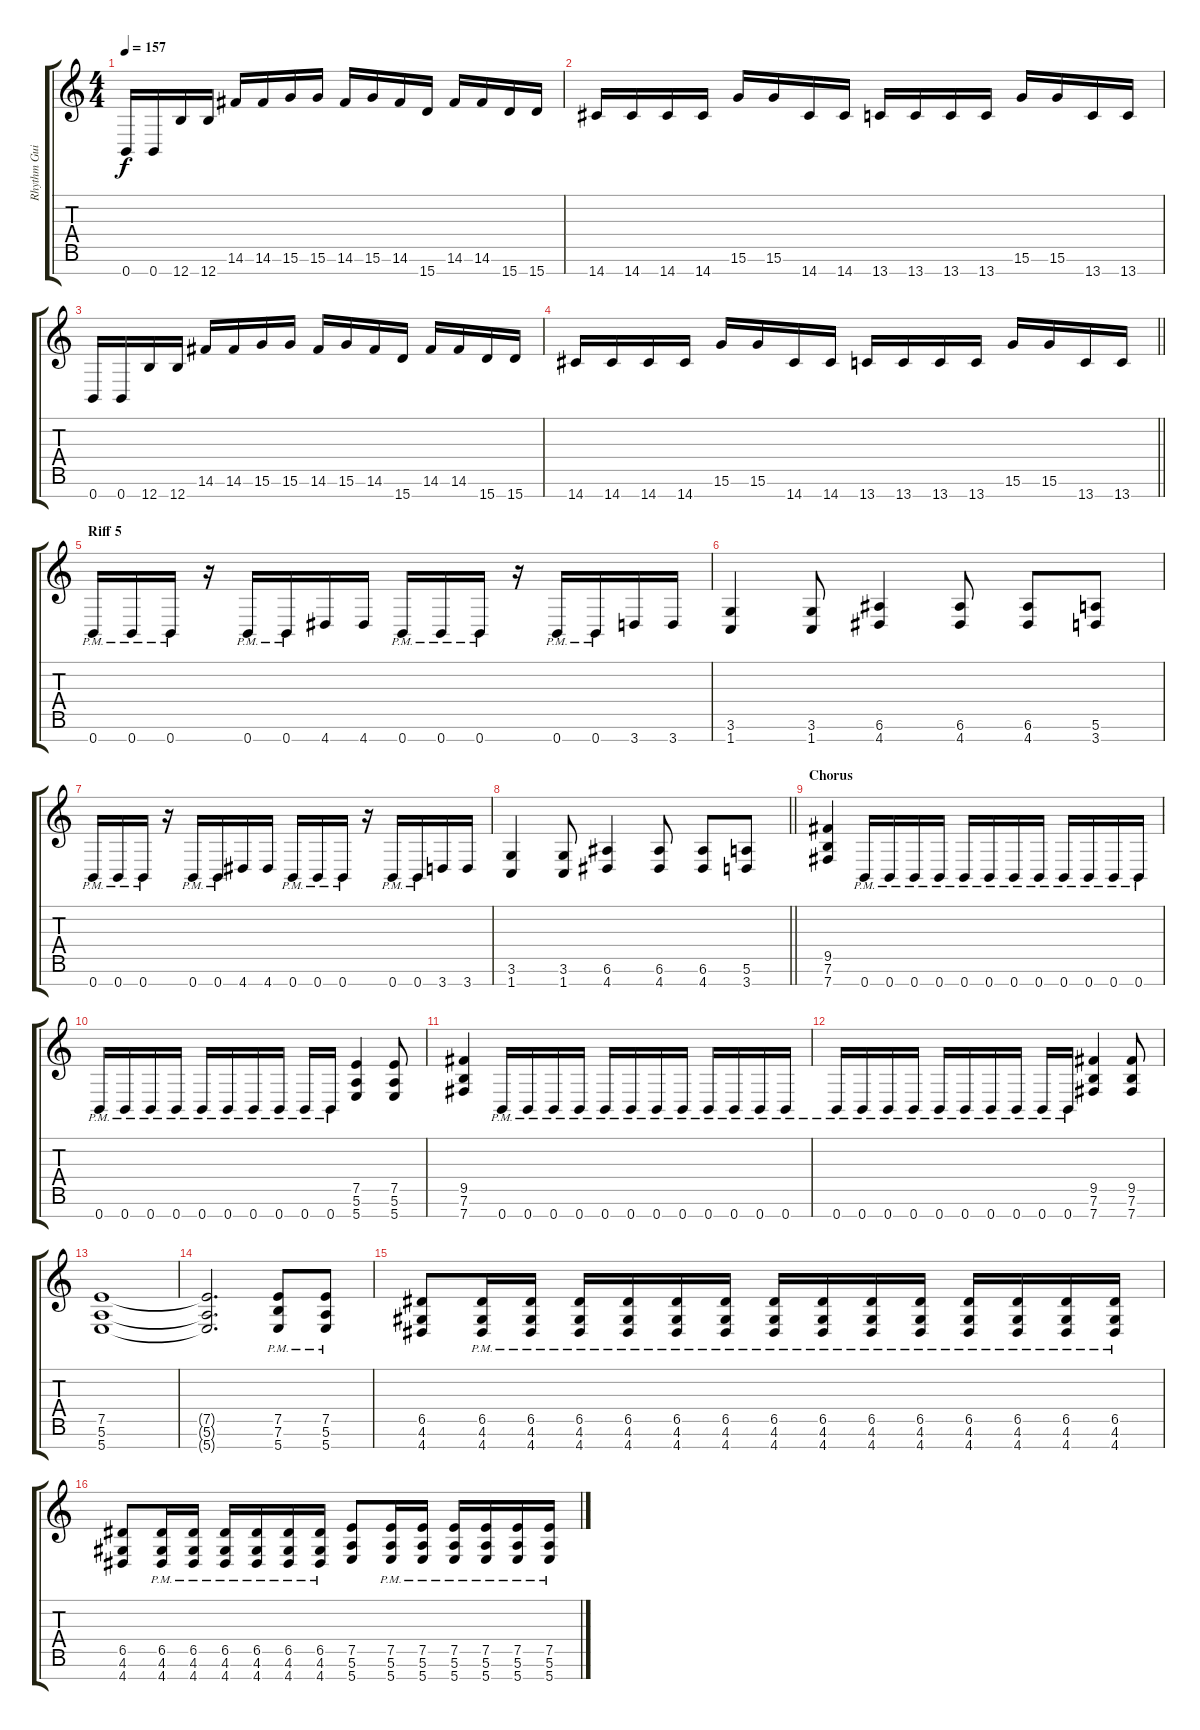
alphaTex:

\track ("Rhythm Guitar 1" "Rhythm Gui") {instrument distortionguitar}
\staff {score tabs}
\tuning (E4 B3 G3 D3 A2 E2 B1) {hide}
\ts (4 4)
\tempo 157
\clef g2
\ks c
0.7.16{dy f} 0.7.16 12.7.16 12.7.16 14.6.16 14.6.16 15.6.16 15.6.16 14.6.16 15.6.16 14.6.16 15.7.16 14.6.16 14.6.16 15.7.16 15.7.16 |
14.7.16 14.7.16 14.7.16 14.7.16 15.6.16 15.6.16 14.7.16 14.7.16 13.7.16 13.7.16 13.7.16 13.7.16 15.6.16 15.6.16 13.7.16 13.7.16 |
0.7.16 0.7.16 12.7.16 12.7.16 14.6.16 14.6.16 15.6.16 15.6.16 14.6.16 15.6.16 14.6.16 15.7.16 14.6.16 14.6.16 15.7.16 15.7.16 |
\barLineRight lightlight
14.7.16 14.7.16 14.7.16 14.7.16 15.6.16 15.6.16 14.7.16 14.7.16 13.7.16 13.7.16 13.7.16 13.7.16 15.6.16 15.6.16 13.7.16 13.7.16 |
\section ("" "Riff 5")
0.7{pm}.16 0.7{pm}.16 0.7{pm}.16 r.16 0.7{pm}.16 0.7{pm}.16 4.7.16 4.7.16 0.7{pm}.16 0.7{pm}.16 0.7{pm}.16 r.16 0.7{pm}.16 0.7{pm}.16 3.7.16 3.7.16 |
(3.6 1.7).4 (3.6 1.7).8 (6.6 4.7).4 (6.6 4.7).8 (6.6 4.7).8 (5.6 3.7).8 |
0.7{pm}.16 0.7{pm}.16 0.7{pm}.16 r.16 0.7{pm}.16 0.7{pm}.16 4.7.16 4.7.16 0.7{pm}.16 0.7{pm}.16 0.7{pm}.16 r.16 0.7{pm}.16 0.7{pm}.16 3.7.16 3.7.16 |
\barLineRight lightlight
(3.6 1.7).4 (3.6 1.7).8 (6.6 4.7).4 (6.6 4.7).8 (6.6 4.7).8 (5.6 3.7).8 |
\section ("" "Chorus")
(9.5 7.6 7.7).4 0.7{pm}.16 0.7{pm}.16 0.7{pm}.16 0.7{pm}.16 0.7{pm}.16 0.7{pm}.16 0.7{pm}.16 0.7{pm}.16 0.7{pm}.16 0.7{pm}.16 0.7{pm}.16 0.7{pm}.16 |
0.7{pm}.16 0.7{pm}.16 0.7{pm}.16 0.7{pm}.16 0.7{pm}.16 0.7{pm}.16 0.7{pm}.16 0.7{pm}.16 0.7{pm}.16 0.7{pm}.16 (7.5 5.6 5.7).4 (7.5 5.6 5.7).8 |
(9.5 7.6 7.7).4 0.7{pm}.16 0.7{pm}.16 0.7{pm}.16 0.7{pm}.16 0.7{pm}.16 0.7{pm}.16 0.7{pm}.16 0.7{pm}.16 0.7{pm}.16 0.7{pm}.16 0.7{pm}.16 0.7{pm}.16 |
0.7{pm}.16 0.7{pm}.16 0.7{pm}.16 0.7{pm}.16 0.7{pm}.16 0.7{pm}.16 0.7{pm}.16 0.7{pm}.16 0.7{pm}.16 0.7{pm}.16 (9.5 7.6 7.7).4 (9.5 7.6 7.7).8 |
(7.5 5.6 5.7).1 |
(7.5{t} 5.6{t} 5.7{t}).2{d} (7.5{pm} 7.6{pm} 5.7{pm}).8 (7.5{pm} 5.6{pm} 5.7{pm}).8 |
(6.5 4.6 4.7).8 (6.5{pm} 4.6{pm} 4.7{pm}).16 (6.5{pm} 4.6{pm} 4.7{pm}).16 (6.5{pm} 4.6{pm} 4.7{pm}).16 (6.5{pm} 4.6{pm} 4.7{pm}).16 (6.5{pm} 4.6{pm} 4.7{pm}).16 (6.5{pm} 4.6{pm} 4.7{pm}).16 (6.5{pm} 4.6{pm} 4.7{pm}).16 (6.5{pm} 4.6{pm} 4.7{pm}).16 (6.5{pm} 4.6{pm} 4.7{pm}).16 (6.5{pm} 4.6{pm} 4.7{pm}).16 (6.5{pm} 4.6{pm} 4.7{pm}).16 (6.5{pm} 4.6{pm} 4.7{pm}).16 (6.5{pm} 4.6{pm} 4.7{pm}).16 (6.5{pm} 4.6{pm} 4.7{pm}).16 |
(6.5 4.6 4.7).8 (6.5{pm} 4.6{pm} 4.7{pm}).16 (6.5{pm} 4.6{pm} 4.7{pm}).16 (6.5{pm} 4.6{pm} 4.7{pm}).16 (6.5{pm} 4.6{pm} 4.7{pm}).16 (6.5{pm} 4.6{pm} 4.7{pm}).16 (6.5{pm} 4.6{pm} 4.7{pm}).16 (7.5 5.6 5.7).8 (7.5{pm} 5.6{pm} 5.7{pm}).16 (7.5{pm} 5.6{pm} 5.7{pm}).16 (7.5{pm} 5.6{pm} 5.7{pm}).16 (7.5{pm} 5.6{pm} 5.7{pm}).16 (7.5{pm} 5.6{pm} 5.7{pm}).16 (7.5{pm} 5.6{pm} 5.7{pm}).16
